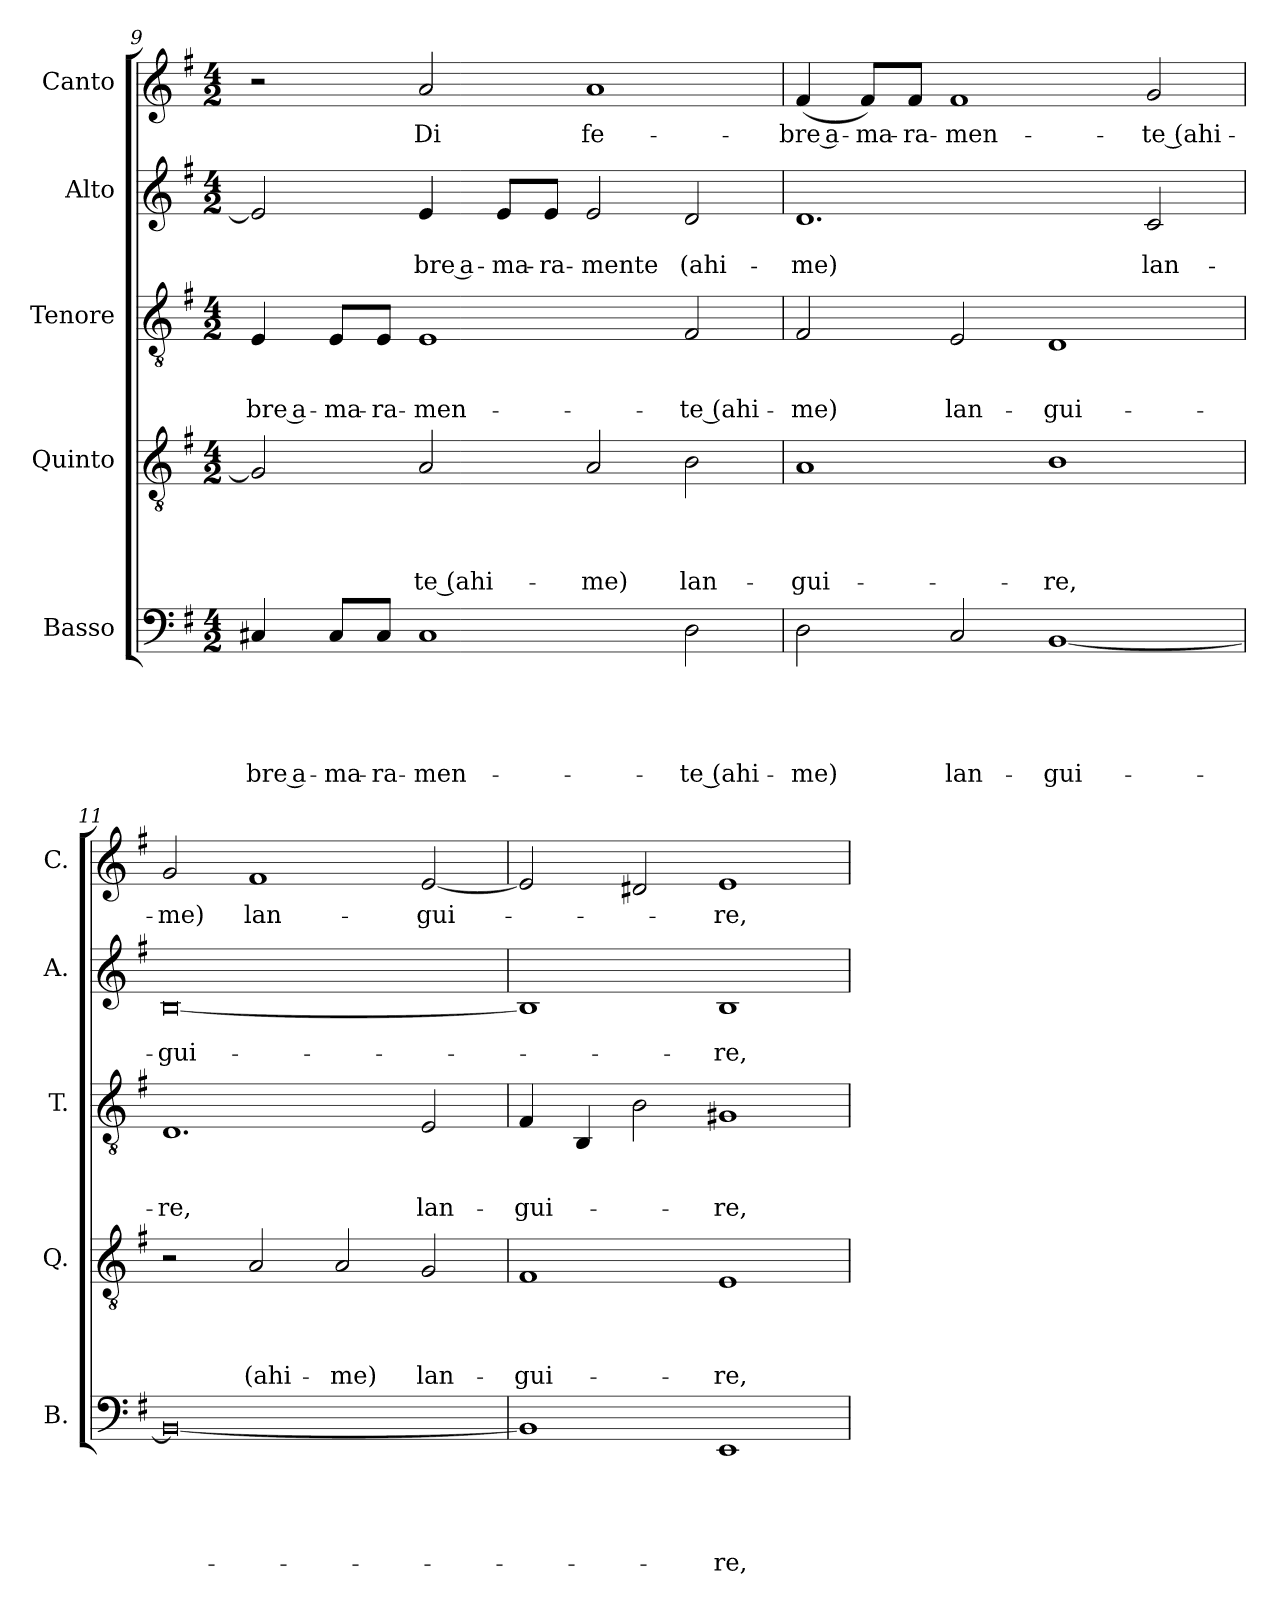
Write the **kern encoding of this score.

**kern	**text	**text	**text	**text	**text	**kern	**text	**text	**text	**text	**kern	**text	**text	**text	**kern	**text	**text	**kern	**text
*part5	*part5	*part5	*part5	*part5	*part5	*part4	*part4	*part4	*part4	*part4	*part3	*part3	*part3	*part3	*part2	*part2	*part2	*part1	*part1
*staff5	*staff5	*staff5	*staff5	*staff5	*staff5	*staff4	*staff4	*staff4	*staff4	*staff4	*staff3	*staff3	*staff3	*staff3	*staff2	*staff2	*staff2	*staff1	*staff1
*I"Basso	*	*	*	*	*	*I"Quinto	*	*	*	*	*I"Tenore	*	*	*	*I"Alto	*	*	*I"Canto	*
*I'B.	*	*	*	*	*	*I'Q.	*	*	*	*	*I'T.	*	*	*	*I'A.	*	*	*I'C.	*
*clefF4	*	*	*	*	*	*clefGv2	*	*	*	*	*clefGv2	*	*	*	*clefG2	*	*	*clefG2	*
*k[f#]	*	*	*	*	*	*k[f#]	*	*	*	*	*k[f#]	*	*	*	*k[f#]	*	*	*k[f#]	*
*G:	*	*	*	*	*	*G:	*	*	*	*	*G:	*	*	*	*G:	*	*	*G:	*
*M4/2	*	*	*	*	*	*M4/2	*	*	*	*	*M4/2	*	*	*	*M4/2	*	*	*M4/2	*
=9	=9	=9	=9	=9	=9	=9	=9	=9	=9	=9	=9	=9	=9	=9	=9	=9	=9	=9	=9
!	!	!	!	!	!LO:LY:b:rj	!	!	!	!	!	!	!	!	!LO:LY:b:rj	!	!	!	!	!
4C#X/	.	.	.	.	-bre a-	2G#/]	.	.	.	.	4E/	.	.	-bre a-	2e/]	.	.	2r	.
!	!	!	!	!	!LO:LY:b:rj	!	!	!	!	!	!	!	!	!LO:LY:b:rj	!	!	!	!	!
8C#/L	.	.	.	.	-ma-	.	.	.	.	.	8E/L	.	.	-ma-	.	.	.	.	.
!	!	!	!	!	!LO:LY:b:rj	!	!	!	!	!	!	!	!	!LO:LY:b:rj	!	!	!	!	!
8C#/J	.	.	.	.	-ra-	.	.	.	.	.	8E/J	.	.	-ra-	.	.	.	.	.
!	!	!	!	!	!LO:LY:b:rj	!	!	!	!	!LO:LY:b:rj	!	!	!	!LO:LY:b:rj	!	!	!LO:LY:b:rj	!	!LO:LY:b
1C#	.	.	.	.	-men-	2A/	.	.	.	-te (ahi-	1E	.	.	-men-	4e/	.	-bre a-	2a/	Di
!	!	!	!	!	!	!	!	!	!	!	!	!	!	!	!	!	!LO:LY:b:rj	!	!
.	.	.	.	.	.	.	.	.	.	.	.	.	.	.	8e/L	.	-ma-	.	.
!	!	!	!	!	!	!	!	!	!	!	!	!	!	!	!	!	!LO:LY:b:rj	!	!
.	.	.	.	.	.	.	.	.	.	.	.	.	.	.	8e/J	.	-ra-	.	.
!	!	!	!	!	!	!	!	!	!	!LO:LY:b	!	!	!	!	!	!	!LO:LY:b:rj	!	!LO:LY:b
.	.	.	.	.	.	2A/	.	.	.	-me)	.	.	.	.	2e/	.	-men­te	1a	fe-
!	!	!	!	!	!LO:LY:b:rj	!	!	!	!	!LO:LY:b	!	!	!	!LO:LY:b:rj	!	!	!LO:LY:b	!	!
2D\	.	.	.	.	-te (ahi-	2B\	.	.	.	lan-	2F#/	.	.	-te (ahi-	2d/	.	(ahi-	.	.
=10	=10	=10	=10	=10	=10	=10	=10	=10	=10	=10	=10	=10	=10	=10	=10	=10	=10	=10	=10
!	!	!	!	!	!LO:LY:b	!	!	!	!	!LO:LY:b	!	!	!	!LO:LY:b	!	!	!LO:LY:b	!	!LO:LY:b:rj
2D\	.	.	.	.	-me)	1A	.	.	.	-gui-	2F#/	.	.	-me)	1.d	.	-me)	(<4f#/	-bre a-
!	!	!	!	!	!	!	!	!	!	!	!	!	!	!	!	!	!	!	!LO:LY:b:rj
.	.	.	.	.	.	.	.	.	.	.	.	.	.	.	.	.	.	8f#/L)	-ma-
!	!	!	!	!	!	!	!	!	!	!	!	!	!	!	!	!	!	!	!LO:LY:b:rj
.	.	.	.	.	.	.	.	.	.	.	.	.	.	.	.	.	.	8f#/J	-ra-
!	!	!	!	!	!LO:LY:b	!	!	!	!	!	!	!	!	!LO:LY:b	!	!	!	!	!LO:LY:b:rj
2C/	.	.	.	.	lan-	.	.	.	.	.	2E/	.	.	lan-	.	.	.	1f#	-men-
!	!	!	!	!	!LO:LY:b	!	!	!	!	!LO:LY:b	!	!	!	!LO:LY:b	!	!	!	!	!
[<1BB	.	.	.	.	-gui-	1B	.	.	.	-re,	1D	.	.	-gui-	.	.	.	.	.
!	!	!	!	!	!	!	!	!	!	!	!	!	!	!	!	!	!LO:LY:b	!	!LO:LY:b:rj
.	.	.	.	.	.	.	.	.	.	.	.	.	.	.	2c/	.	lan-	2g/	-te (ahi-
=11	=11	=11	=11	=11	=11	=11	=11	=11	=11	=11	=11	=11	=11	=11	=11	=11	=11	=11	=11
!	!	!	!	!	!	!	!	!	!	!	!	!	!	!LO:LY:b	!	!	!LO:LY:b	!	!LO:LY:b
0BB_	.	.	.	.	.	2r	.	.	.	.	1.D	.	.	-re,	[>0B	.	-gui-	2g/	-me)
!	!	!	!	!	!	!	!	!	!	!LO:LY:b	!	!	!	!	!	!	!	!	!LO:LY:b
.	.	.	.	.	.	2A/	.	.	.	(ahi-	.	.	.	.	.	.	.	1f#	lan-
!	!	!	!	!	!	!	!	!	!	!LO:LY:b	!	!	!	!	!	!	!	!	!
.	.	.	.	.	.	2A/	.	.	.	-me)	.	.	.	.	.	.	.	.	.
!	!	!	!	!	!	!	!	!	!	!LO:LY:b	!	!	!	!LO:LY:b	!	!	!	!	!LO:LY:b
.	.	.	.	.	.	2G/	.	.	.	lan-	2E/	.	.	lan-	.	.	.	[>2e/	-gui-
!!LO:PB:g=z
=12	=12	=12	=12	=12	=12	=12	=12	=12	=12	=12	=12	=12	=12	=12	=12	=12	=12	=12	=12
!	!	!	!	!	!	!	!	!	!	!LO:LY:b	!	!	!	!LO:LY:b	!	!	!	!	!
1BB]	.	.	.	.	.	1F#	.	.	.	-gui-	4F#/	.	.	-gui-	1B]	.	.	2e/]	.
.	.	.	.	.	.	.	.	.	.	.	4BB/	.	.	.	.	.	.	.	.
.	.	.	.	.	.	.	.	.	.	.	2B\	.	.	.	.	.	.	2d#X/	.
!	!	!	!	!	!LO:LY:b	!	!	!	!	!LO:LY:b	!	!	!	!LO:LY:b	!	!	!LO:LY:b	!	!LO:LY:b
1EE	.	.	.	.	-re,	1E	.	.	.	-re,	1G#X	.	.	-re,	1B	.	-re,	1e	-re,
=	=	=	=	=	=	=	=	=	=	=	=	=	=	=	=	=	=	=	=
*-	*-	*-	*-	*-	*-	*-	*-	*-	*-	*-	*-	*-	*-	*-	*-	*-	*-	*-	*-
